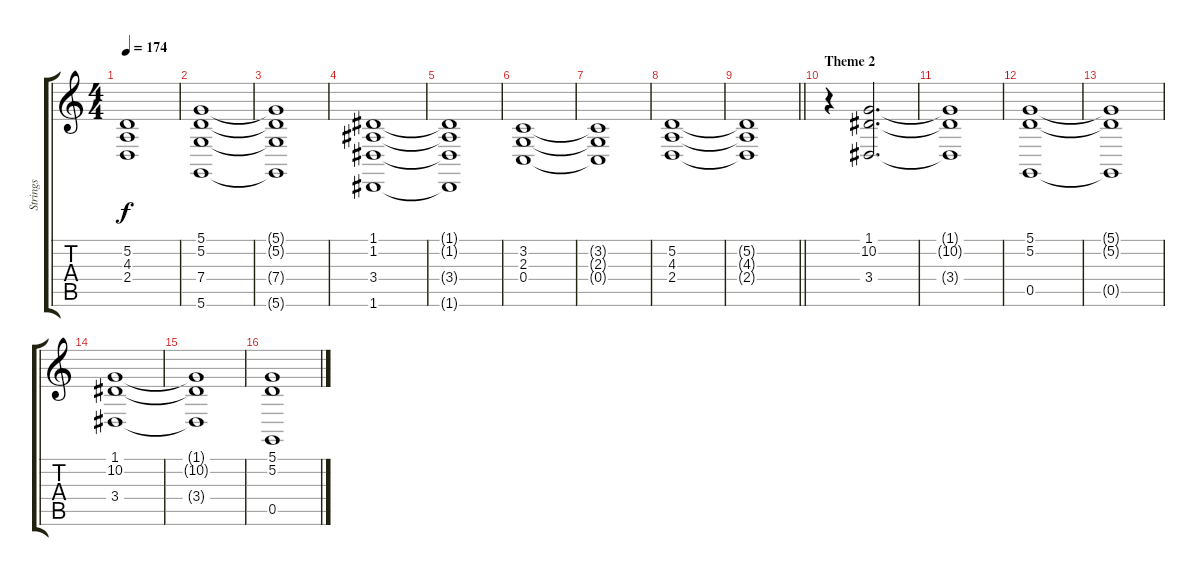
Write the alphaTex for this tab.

\track ("Strings" "Strings") {instrument stringensemble1}
\staff {score tabs}
\tuning (D4 A3 F3 C3 G2 D2) {hide}
\ts (4 4)
\tempo 174
\clef g2
\ks c
(5.2{t} 4.3{t} 2.4{t}).1{dy f} |
(5.1 5.2 7.4 5.6).1 |
(5.1{t} 5.2{t} 7.4{t} 5.6{t}).1 |
(1.1 1.2 3.4 1.6).1 |
(1.1{t} 1.2{t} 3.4{t} 1.6{t}).1 |
(3.2 2.3 0.4).1 |
(3.2{t} 2.3{t} 0.4{t}).1 |
(5.2 4.3 2.4).1 |
\barLineRight lightlight
(5.2{t} 4.3{t} 2.4{t}).1 |
\section ("" "Theme 2")
r.4 (1.1 10.2 3.4).2{d} |
(1.1{t} 10.2{t} 3.4{t}).1 |
(5.1 5.2 0.5).1 |
(5.1{t} 5.2{t} 0.5{t}).1 |
(1.1 10.2 3.4).1 |
(1.1{t} 10.2{t} 3.4{t}).1 |
(5.1 5.2 0.5).1
